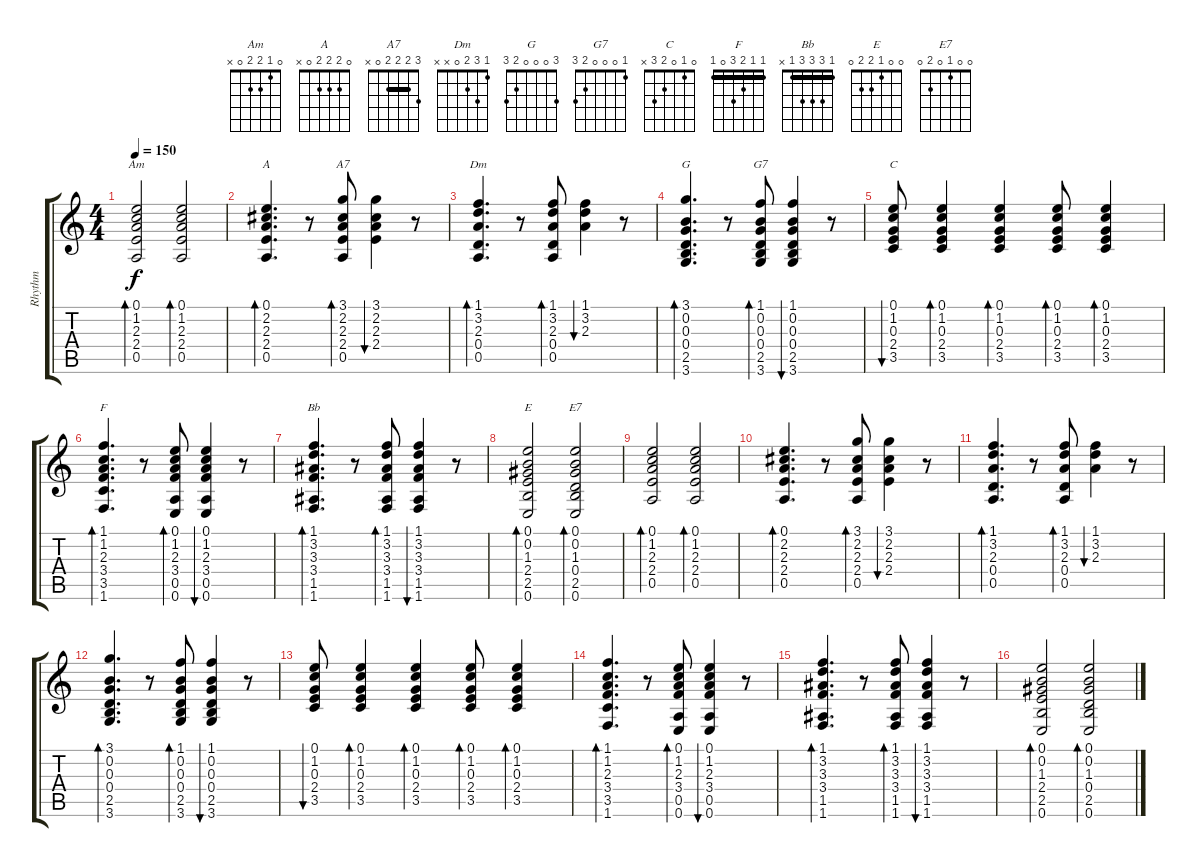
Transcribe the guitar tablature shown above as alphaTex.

\track ("Rhythm" "Rhythm") {instrument acousticguitarnylon}
\staff {score tabs}
\tuning (E4 B3 G3 D3 A2 E2) {hide}
\chord ("Am" 0 1 2 2 0 x)
\chord ("A" 0 2 2 2 0 x)
\chord ("A7" 3 2 2 2 0 x) {barre 2}
\chord ("Dm" 1 3 2 0 x x)
\chord ("G" 3 0 0 0 2 3)
\chord ("G7" 1 0 0 0 2 3)
\chord ("C" 0 1 0 2 3 x)
\chord ("F" 1 1 2 3 0 1) {barre 1}
\chord ("Bb" 1 3 3 3 1 x) {barre 1}
\chord ("E" 0 0 1 2 2 0)
\chord ("E7" 0 0 1 0 2 0)
\ts (4 4)
\tempo 150
\clef g2
\ks aminor
(0.1 1.2 2.3 2.4 0.5).2{bd 240 ch "Am" dy f} (0.1 1.2 2.3 2.4 0.5).2{bd 240} |
(0.1 2.2 2.3 2.4 0.5).4{d bd 240 ch "A"} r.8 (3.1 2.2 2.3 2.4 0.5).8{bd 240 ch "A7"} (3.1 2.2 2.3 2.4).4{bu 60} r.8 |
(1.1 3.2 2.3 0.4 0.5).4{d bd 240 ch "Dm"} r.8 (1.1 3.2 2.3 0.4 0.5).8{bd 240} (1.1 3.2 2.3).4{bu 60} r.8 |
(3.1 0.2 0.3 0.4 2.5 3.6).4{d bd 240 ch "G"} r.8 (1.1 0.2 0.3 0.4 2.5 3.6).8{bd 240 ch "G7"} (1.1 0.2 0.3 0.4 2.5 3.6).4{bu 60} r.8 |
(0.1 1.2 0.3 2.4 3.5).8{bu 60 ch "C"} (0.1 1.2 0.3 2.4 3.5).4{bd 60} (0.1 1.2 0.3 2.4 3.5).4{bd 60} (0.1 1.2 0.3 2.4 3.5).8{bd 60} (0.1 1.2 0.3 2.4 3.5).4{bd 60} |
(1.1 1.2 2.3 3.4 3.5 1.6).4{d bd 240 ch "F"} r.8 (0.1 1.2 2.3 3.4 0.5 0.6).8{bd 240} (0.1 1.2 2.3 3.4 0.5 0.6).4{bu 60} r.8 |
(1.1 3.2 3.3 3.4 1.5 1.6).4{d bd 240 ch "Bb"} r.8 (1.1 3.2 3.3 3.4 1.5 1.6).8{bd 240} (1.1 3.2 3.3 3.4 1.5 1.6).4{bu 60} r.8 |
(0.1 0.2 1.3 2.4 2.5 0.6).2{bd 60 ch "E"} (0.1 0.2 1.3 0.4 2.5 0.6).2{bd 60 ch "E7"} |
(0.1 1.2 2.3 2.4 0.5).2{bd 240} (0.1 1.2 2.3 2.4 0.5).2{bd 240} |
(0.1 2.2 2.3 2.4 0.5).4{d bd 240} r.8 (3.1 2.2 2.3 2.4 0.5).8{bd 240} (3.1 2.2 2.3 2.4).4{bu 60} r.8 |
(1.1 3.2 2.3 0.4 0.5).4{d bd 240} r.8 (1.1 3.2 2.3 0.4 0.5).8{bd 240} (1.1 3.2 2.3).4{bu 60} r.8 |
(3.1 0.2 0.3 0.4 2.5 3.6).4{d bd 240} r.8 (1.1 0.2 0.3 0.4 2.5 3.6).8{bd 240} (1.1 0.2 0.3 0.4 2.5 3.6).4{bu 60} r.8 |
(0.1 1.2 0.3 2.4 3.5).8{bu 60} (0.1 1.2 0.3 2.4 3.5).4{bd 60} (0.1 1.2 0.3 2.4 3.5).4{bd 60} (0.1 1.2 0.3 2.4 3.5).8{bd 60} (0.1 1.2 0.3 2.4 3.5).4{bd 60} |
(1.1 1.2 2.3 3.4 3.5 1.6).4{d bd 240} r.8 (0.1 1.2 2.3 3.4 0.5 0.6).8{bd 240} (0.1 1.2 2.3 3.4 0.5 0.6).4{bu 60} r.8 |
(1.1 3.2 3.3 3.4 1.5 1.6).4{d bd 240} r.8 (1.1 3.2 3.3 3.4 1.5 1.6).8{bd 240} (1.1 3.2 3.3 3.4 1.5 1.6).4{bu 60} r.8 |
(0.1 0.2 1.3 2.4 2.5 0.6).2{bd 60} (0.1 0.2 1.3 0.4 2.5 0.6).2{bd 60}
